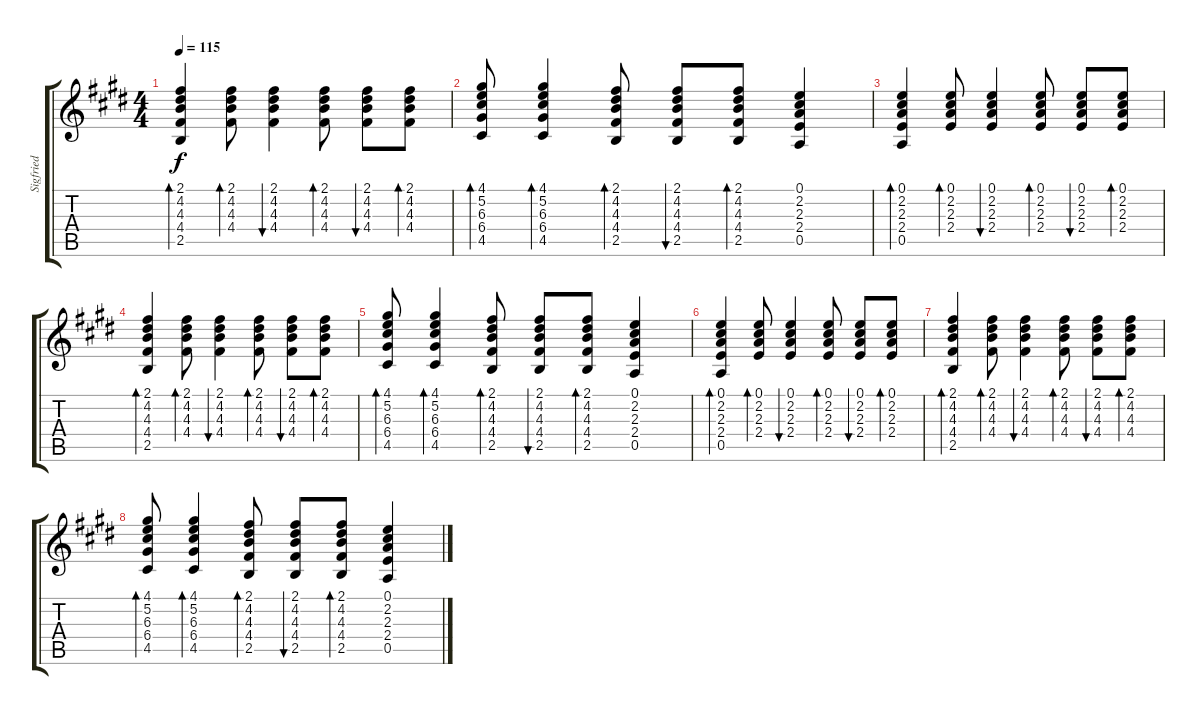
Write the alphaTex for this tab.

\track ("Sigfried" "Sigfried") {instrument acousticguitarsteel}
\staff {score tabs}
\tuning (E4 B3 G3 D3 A2 E2) {hide}
\ts (4 4)
\tempo 115
\clef g2
\ks c#minor
(2.1 4.2 4.3 4.4 2.5).4{bd 120 dy f} (2.1 4.2 4.3 4.4).8{bd 120} (2.1 4.2 4.3 4.4).4{bu 120} (2.1 4.2 4.3 4.4).8{bd 120} (2.1 4.2 4.3 4.4).8{bu 120} (2.1 4.2 4.3 4.4).8{bd 120} |
(4.1 5.2 6.3 6.4 4.5).8{bd 120} (4.1 5.2 6.3 6.4 4.5).4{bd 120} (2.1 4.2 4.3 4.4 2.5).8{bd 120} (2.1 4.2 4.3 4.4 2.5).8{bu 120} (2.1 4.2 4.3 4.4 2.5).8{bd 120} (0.1 2.2 2.3 2.4 0.5).4 |
(0.1 2.2 2.3 2.4 0.5).4{bd 120} (0.1 2.2 2.3 2.4).8{bd 120} (0.1 2.2 2.3 2.4).4{bu 120} (0.1 2.2 2.3 2.4).8{bd 120} (0.1 2.2 2.3 2.4).8{bu 120} (0.1 2.2 2.3 2.4).8{bd 120} |
(2.1 4.2 4.3 4.4 2.5).4{bd 120} (2.1 4.2 4.3 4.4).8{bd 120} (2.1 4.2 4.3 4.4).4{bu 120} (2.1 4.2 4.3 4.4).8{bd 120} (2.1 4.2 4.3 4.4).8{bu 120} (2.1 4.2 4.3 4.4).8{bd 120} |
(4.1 5.2 6.3 6.4 4.5).8{bd 120} (4.1 5.2 6.3 6.4 4.5).4{bd 120} (2.1 4.2 4.3 4.4 2.5).8{bd 120} (2.1 4.2 4.3 4.4 2.5).8{bu 120} (2.1 4.2 4.3 4.4 2.5).8{bd 120} (0.1 2.2 2.3 2.4 0.5).4 |
(0.1 2.2 2.3 2.4 0.5).4{bd 120} (0.1 2.2 2.3 2.4).8{bd 120} (0.1 2.2 2.3 2.4).4{bu 120} (0.1 2.2 2.3 2.4).8{bd 120} (0.1 2.2 2.3 2.4).8{bu 120} (0.1 2.2 2.3 2.4).8{bd 120} |
(2.1 4.2 4.3 4.4 2.5).4{bd 120} (2.1 4.2 4.3 4.4).8{bd 120} (2.1 4.2 4.3 4.4).4{bu 120} (2.1 4.2 4.3 4.4).8{bd 120} (2.1 4.2 4.3 4.4).8{bu 120} (2.1 4.2 4.3 4.4).8{bd 120} |
(4.1 5.2 6.3 6.4 4.5).8{bd 120} (4.1 5.2 6.3 6.4 4.5).4{bd 120} (2.1 4.2 4.3 4.4 2.5).8{bd 120} (2.1 4.2 4.3 4.4 2.5).8{bu 120} (2.1 4.2 4.3 4.4 2.5).8{bd 120} (0.1 2.2 2.3 2.4 0.5).4
